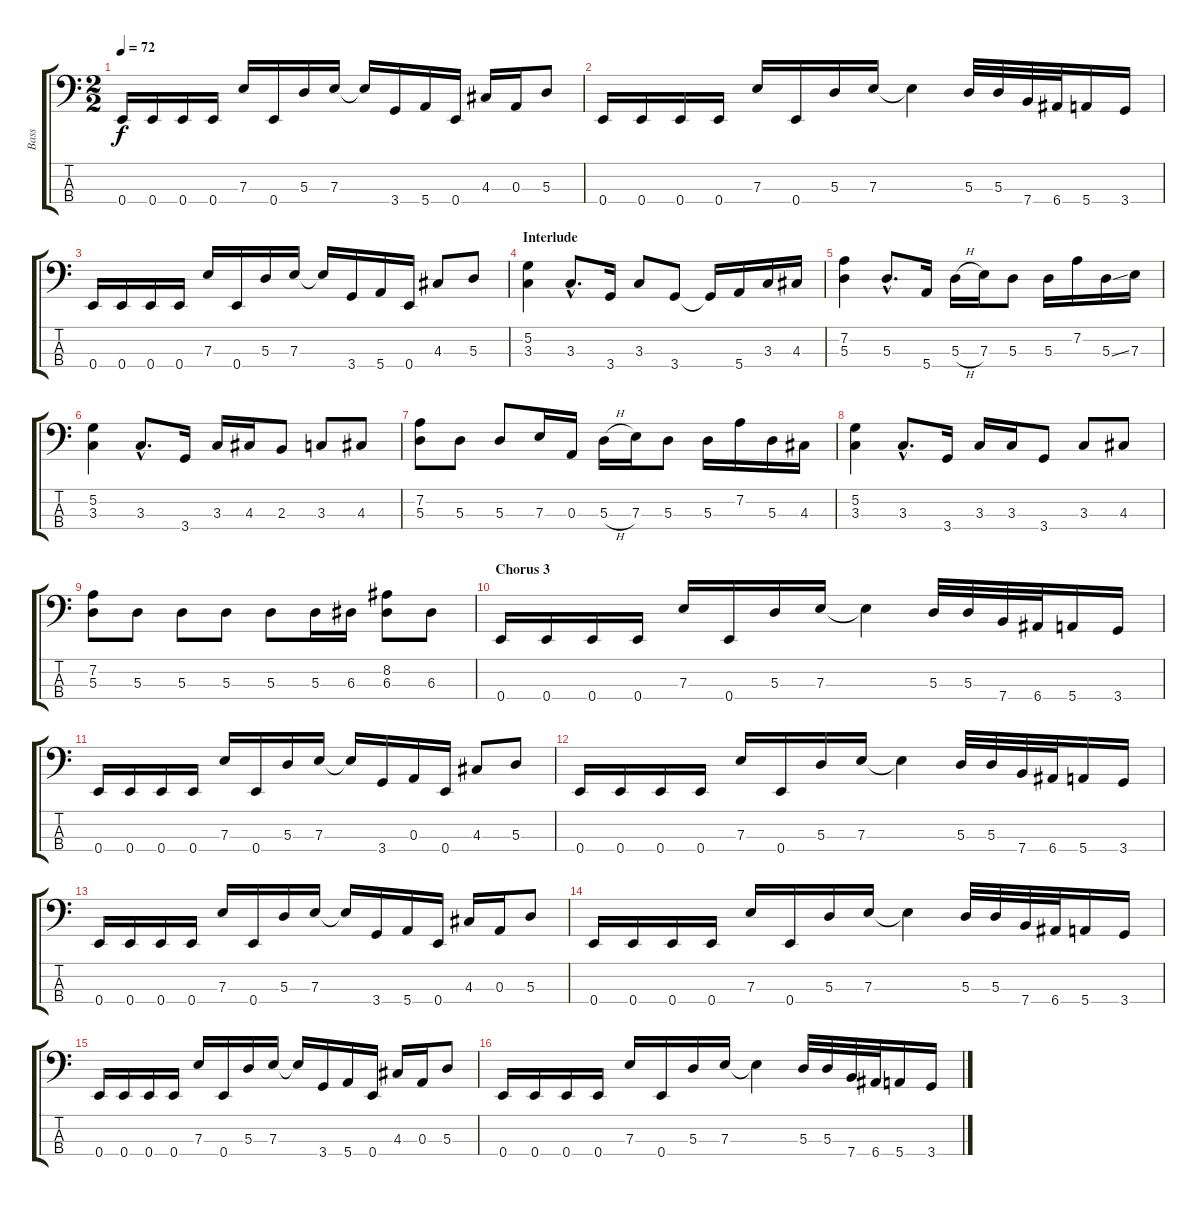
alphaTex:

\track ("Bass" "Bass") {instrument electricbassfinger}
\staff {score tabs}
\tuning (G2 D2 A1 E1) {hide}
\ts (2 2)
\tempo 72
\clef f4
\ks c
0.4.16{dy f} 0.4.16 0.4.16 0.4.16 7.3.16 0.4.16 5.3.16 7.3.16 7.3{t}.16 3.4.16 5.4.16 0.4.16 4.3.16 0.3.16 5.3.8 |
0.4.16 0.4.16 0.4.16 0.4.16 7.3.16 0.4.16 5.3.16 7.3.16 7.3{t}.4 5.3.32 5.3.32 7.4.32 6.4.32 5.4.16 3.4.16 |
0.4.16 0.4.16 0.4.16 0.4.16 7.3.16 0.4.16 5.3.16 7.3.16 7.3{t}.16 3.4.16 5.4.16 0.4.16 4.3.8 5.3.8 |
\section ("" "Interlude")
(5.2 3.3).4 3.3{hac}.8{d} 3.4.16 3.3.8 3.4.8 3.4{t}.16 5.4.16 3.3.16 4.3.16 |
(7.2 5.3).4 5.3{hac}.8{d} 5.4.16 5.3{h}.16 7.3.16 5.3.8 5.3.16 7.2.16 5.3{ss}.16 7.3.16 |
(5.2 3.3).4 3.3{hac}.8{d} 3.4.16 3.3.16 4.3.16 2.3.8 3.3.8 4.3.8 |
(7.2 5.3).8 5.3.8 5.3.8 7.3.16 0.3.16 5.3{h}.16 7.3.16 5.3.8 5.3.16 7.2.16 5.3.16 4.3.16 |
(5.2 3.3).4 3.3{hac}.8{d} 3.4.16 3.3.16 3.3.16 3.4.8 3.3.8 4.3.8 |
(7.2 5.3).8 5.3.8 5.3.8 5.3.8 5.3.8 5.3.16 6.3.16 (8.2 6.3).8 6.3.8 |
\section ("" "Chorus 3")
0.4.16 0.4.16 0.4.16 0.4.16 7.3.16 0.4.16 5.3.16 7.3.16 7.3{t}.4 5.3.32 5.3.32 7.4.32 6.4.32 5.4.16 3.4.16 |
0.4.16 0.4.16 0.4.16 0.4.16 7.3.16 0.4.16 5.3.16 7.3.16 7.3{t}.16 3.4.16 0.3.16 0.4.16 4.3.8 5.3.8 |
0.4.16 0.4.16 0.4.16 0.4.16 7.3.16 0.4.16 5.3.16 7.3.16 7.3{t}.4 5.3.32 5.3.32 7.4.32 6.4.32 5.4.16 3.4.16 |
0.4.16 0.4.16 0.4.16 0.4.16 7.3.16 0.4.16 5.3.16 7.3.16 7.3{t}.16 3.4.16 5.4.16 0.4.16 4.3.16 0.3.16 5.3.8 |
0.4.16 0.4.16 0.4.16 0.4.16 7.3.16 0.4.16 5.3.16 7.3.16 7.3{t}.4 5.3.32 5.3.32 7.4.32 6.4.32 5.4.16 3.4.16 |
0.4.16 0.4.16 0.4.16 0.4.16 7.3.16 0.4.16 5.3.16 7.3.16 7.3{t}.16 3.4.16 5.4.16 0.4.16 4.3.16 0.3.16 5.3.8 |
0.4.16 0.4.16 0.4.16 0.4.16 7.3.16 0.4.16 5.3.16 7.3.16 7.3{t}.4 5.3.32 5.3.32 7.4.32 6.4.32 5.4.16 3.4.16
